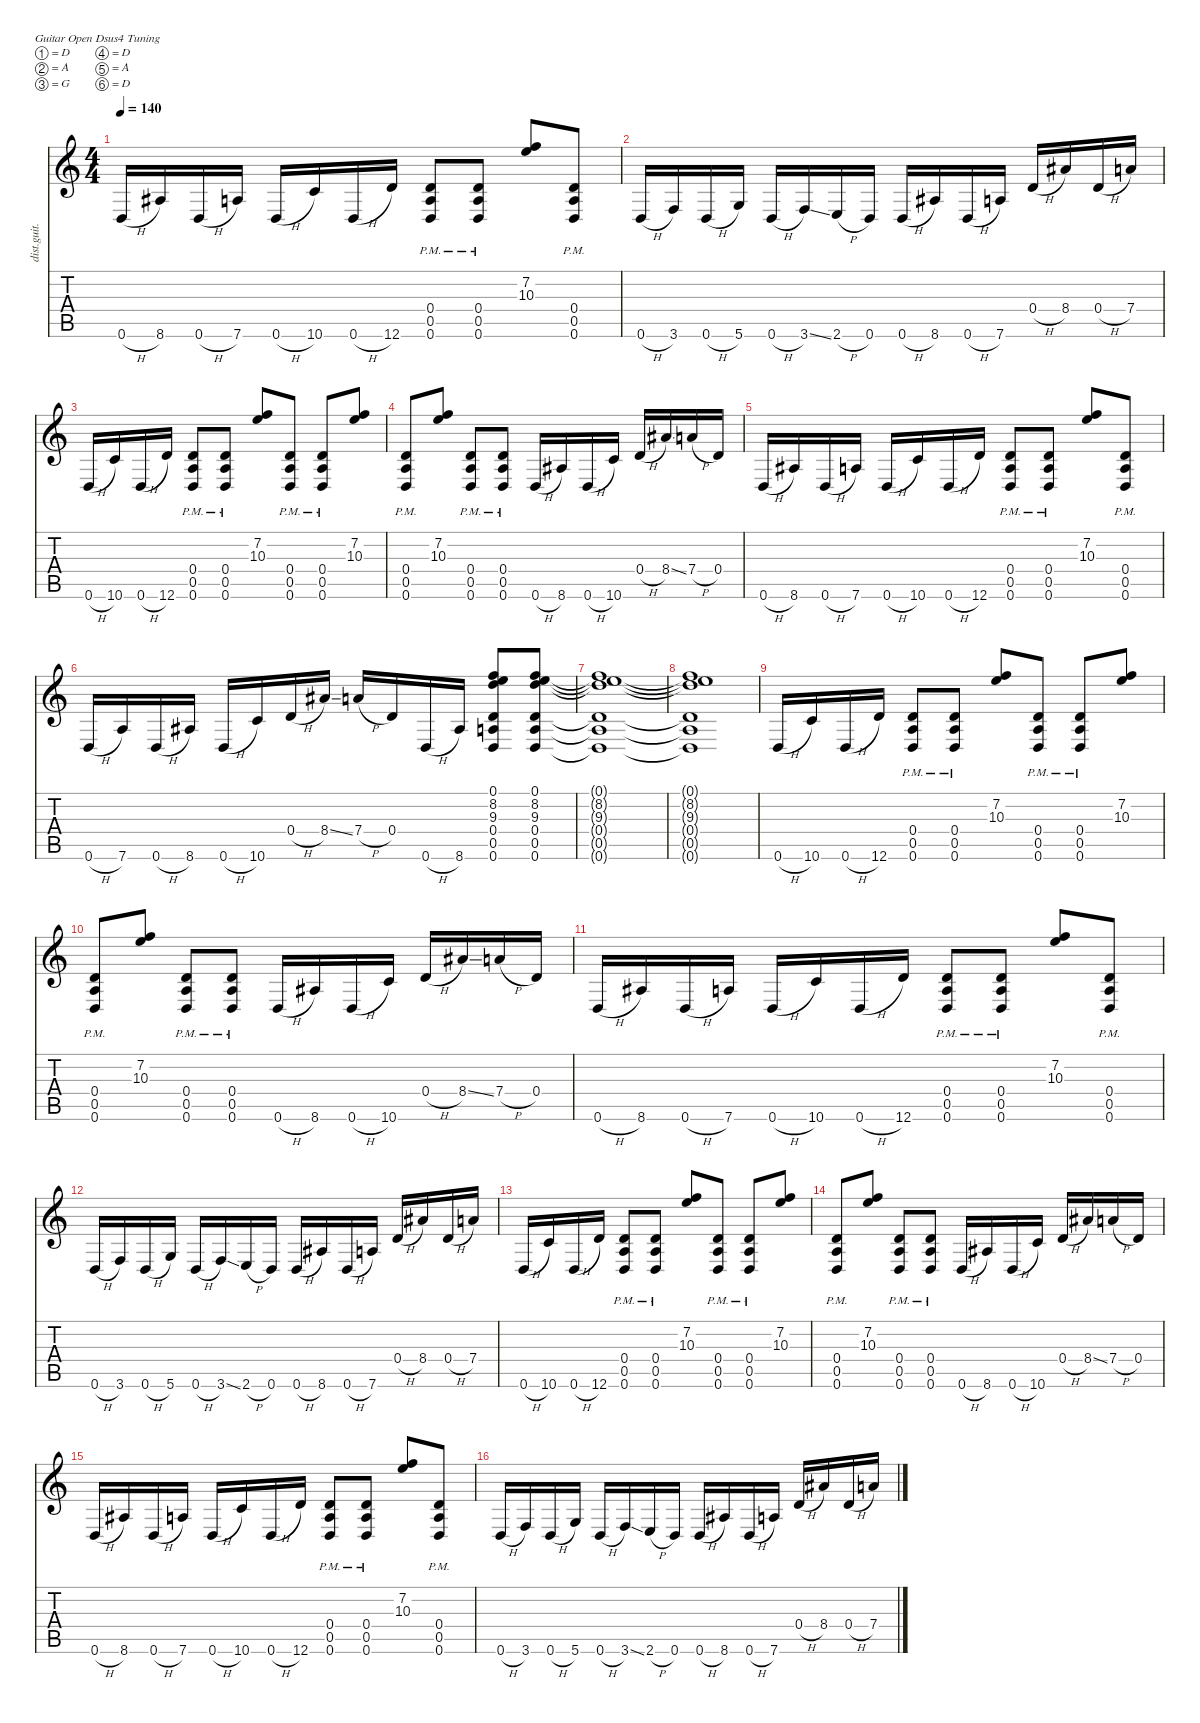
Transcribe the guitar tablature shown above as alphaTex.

\defaultSystemsLayout 4
\hideDynamics
\bracketExtendMode nobrackets
\otherSystemsTrackNameOrientation horizontal
\track ("Distortion Guitar" "dist.guit.") {instrument distortionguitar}
\staff {score tabs}
\tuning (D4 A3 G3 D3 A2 D2)
\ts (4 4)
\tempo 140
\clef g2
\ks c
0.6{h}.16{dy mf beam Up} 8.6{acc #}.16{beam Up} 0.6{h}.16{beam Up} 7.6.16{beam Up} 0.6{h}.16{beam Up} 10.6.16{beam Up} 0.6{h}.16{beam Up} 12.6.16{beam Up} (0.6{pm} 0.5{pm} 0.4{pm}).8{beam Up} (0.4{pm} 0.5{pm} 0.6{pm}).8{beam Up} (7.2 10.3).8{beam Up} (0.6{pm} 0.5{pm} 0.4{pm}).8{beam Up} |
0.6{h}.16{beam Up} 3.6.16{beam Up} 0.6{h}.16{beam Up} 5.6.16{beam Up} 0.6{h}.16{beam Up} 3.6{ss}.16{beam Up} 2.6{h}.16{beam Up} 0.6.16{beam Up} 0.6{h}.16{beam Up} 8.6{acc #}.16{beam Up} 0.6{h}.16{beam Up} 7.6.16{beam Up} 0.4{h}.16{beam Up} 8.4{acc #}.16{beam Up} 0.4{h}.16{beam Up} 7.4.16{beam Up} |
0.6{h}.16{beam Up} 10.6.16{beam Up} 0.6{h}.16{beam Up} 12.6.16{beam Up} (0.6{pm} 0.5{pm} 0.4{pm}).8{beam Up} (0.6{pm} 0.5{pm} 0.4{pm}).8{beam Up} (7.2 10.3).8{beam Up} (0.6{pm} 0.4{pm} 0.5{pm}).8{beam Up} (0.6{pm} 0.5{pm} 0.4{pm}).8{beam Up} (10.3 7.2).8{beam Up} |
(0.6{pm} 0.5{pm} 0.4{pm}).8{beam Up} (10.3 7.2).8{beam Up} (0.6{pm} 0.4{pm} 0.5{pm}).8{beam Up} (0.6{pm} 0.5{pm} 0.4{pm}).8{beam Up} 0.6{h}.16{beam Up} 8.6{acc #}.16{beam Up} 0.6{h}.16{beam Up} 10.6.16{beam Up} 0.4{h}.16{beam Up} 8.4{ss acc #}.16{beam Up} 7.4{h}.16{beam Up} 0.4.16{beam Up} |
0.6{h}.16{beam Up} 8.6{acc #}.16{beam Up} 0.6{h}.16{beam Up} 7.6.16{beam Up} 0.6{h}.16{beam Up} 10.6.16{beam Up} 0.6{h}.16{beam Up} 12.6.16{beam Up} (0.6{pm} 0.5{pm} 0.4{pm}).8{beam Up} (0.4{pm} 0.5{pm} 0.6{pm}).8{beam Up} (7.2 10.3).8{beam Up} (0.6{pm} 0.5{pm} 0.4{pm}).8{beam Up} |
0.6{h}.16{beam Up} 7.6.16{beam Up} 0.6{h}.16{beam Up} 8.6{acc #}.16{beam Up} 0.6{h}.16{beam Up} 10.6.16{beam Up} 0.4{h}.16{beam Up} 8.4{ss acc #}.16{beam Up} 7.4{h}.16{beam Up} 0.4.16{beam Up} 0.6{h}.16{beam Up} 8.6{acc #}.16{beam Up} (0.6 0.5 0.4 9.3 8.2 0.1).8{beam Up} (0.6 0.5 0.4 9.3 8.2 0.1).8{beam Up} |
(0.6{t} 0.5{t} 0.4{t} 9.3{t} 8.2{t} 0.1{t}).1{beam Up} |
(0.6{t} 0.5{t} 0.4{t} 9.3{t} 8.2{t} 0.1{t}).1{beam Up} |
0.6{h}.16{beam Up} 10.6.16{beam Up} 0.6{h}.16{beam Up} 12.6.16{beam Up} (0.6{pm} 0.5{pm} 0.4{pm}).8{beam Up} (0.6{pm} 0.5{pm} 0.4{pm}).8{beam Up} (7.2 10.3).8{beam Up} (0.6{pm} 0.4{pm} 0.5{pm}).8{beam Up} (0.6{pm} 0.5{pm} 0.4{pm}).8{beam Up} (10.3 7.2).8{beam Up} |
(0.6{pm} 0.5{pm} 0.4{pm}).8{beam Up} (10.3 7.2).8{beam Up} (0.6{pm} 0.4{pm} 0.5{pm}).8{beam Up} (0.6{pm} 0.5{pm} 0.4{pm}).8{beam Up} 0.6{h}.16{beam Up} 8.6{acc #}.16{beam Up} 0.6{h}.16{beam Up} 10.6.16{beam Up} 0.4{h}.16{beam Up} 8.4{ss acc #}.16{beam Up} 7.4{h}.16{beam Up} 0.4.16{beam Up} |
0.6{h}.16{beam Up} 8.6{acc #}.16{beam Up} 0.6{h}.16{beam Up} 7.6.16{beam Up} 0.6{h}.16{beam Up} 10.6.16{beam Up} 0.6{h}.16{beam Up} 12.6.16{beam Up} (0.6{pm} 0.5{pm} 0.4{pm}).8{beam Up} (0.4{pm} 0.5{pm} 0.6{pm}).8{beam Up} (7.2 10.3).8{beam Up} (0.6{pm} 0.5{pm} 0.4{pm}).8{beam Up} |
0.6{h}.16{beam Up} 3.6.16{beam Up} 0.6{h}.16{beam Up} 5.6.16{beam Up} 0.6{h}.16{beam Up} 3.6{ss}.16{beam Up} 2.6{h}.16{beam Up} 0.6.16{beam Up} 0.6{h}.16{beam Up} 8.6{acc #}.16{beam Up} 0.6{h}.16{beam Up} 7.6.16{beam Up} 0.4{h}.16{beam Up} 8.4{acc #}.16{beam Up} 0.4{h}.16{beam Up} 7.4.16{beam Up} |
0.6{h}.16{beam Up} 10.6.16{beam Up} 0.6{h}.16{beam Up} 12.6.16{beam Up} (0.6{pm} 0.5{pm} 0.4{pm}).8{beam Up} (0.6{pm} 0.5{pm} 0.4{pm}).8{beam Up} (7.2 10.3).8{beam Up} (0.6{pm} 0.4{pm} 0.5{pm}).8{beam Up} (0.6{pm} 0.5{pm} 0.4{pm}).8{beam Up} (10.3 7.2).8{beam Up} |
(0.6{pm} 0.5{pm} 0.4{pm}).8{beam Up} (10.3 7.2).8{beam Up} (0.6{pm} 0.4{pm} 0.5{pm}).8{beam Up} (0.6{pm} 0.5{pm} 0.4{pm}).8{beam Up} 0.6{h}.16{beam Up} 8.6{acc #}.16{beam Up} 0.6{h}.16{beam Up} 10.6.16{beam Up} 0.4{h}.16{beam Up} 8.4{ss acc #}.16{beam Up} 7.4{h}.16{beam Up} 0.4.16{beam Up} |
0.6{h}.16{beam Up} 8.6{acc #}.16{beam Up} 0.6{h}.16{beam Up} 7.6.16{beam Up} 0.6{h}.16{beam Up} 10.6.16{beam Up} 0.6{h}.16{beam Up} 12.6.16{beam Up} (0.6{pm} 0.5{pm} 0.4{pm}).8{beam Up} (0.4{pm} 0.5{pm} 0.6{pm}).8{beam Up} (7.2 10.3).8{beam Up} (0.6{pm} 0.5{pm} 0.4{pm}).8{beam Up} |
0.6{h}.16{beam Up} 3.6.16{beam Up} 0.6{h}.16{beam Up} 5.6.16{beam Up} 0.6{h}.16{beam Up} 3.6{ss}.16{beam Up} 2.6{h}.16{beam Up} 0.6.16{beam Up} 0.6{h}.16{beam Up} 8.6{acc #}.16{beam Up} 0.6{h}.16{beam Up} 7.6.16{beam Up} 0.4{h}.16{beam Up} 8.4{acc #}.16{beam Up} 0.4{h}.16{beam Up} 7.4.16{beam Up}
